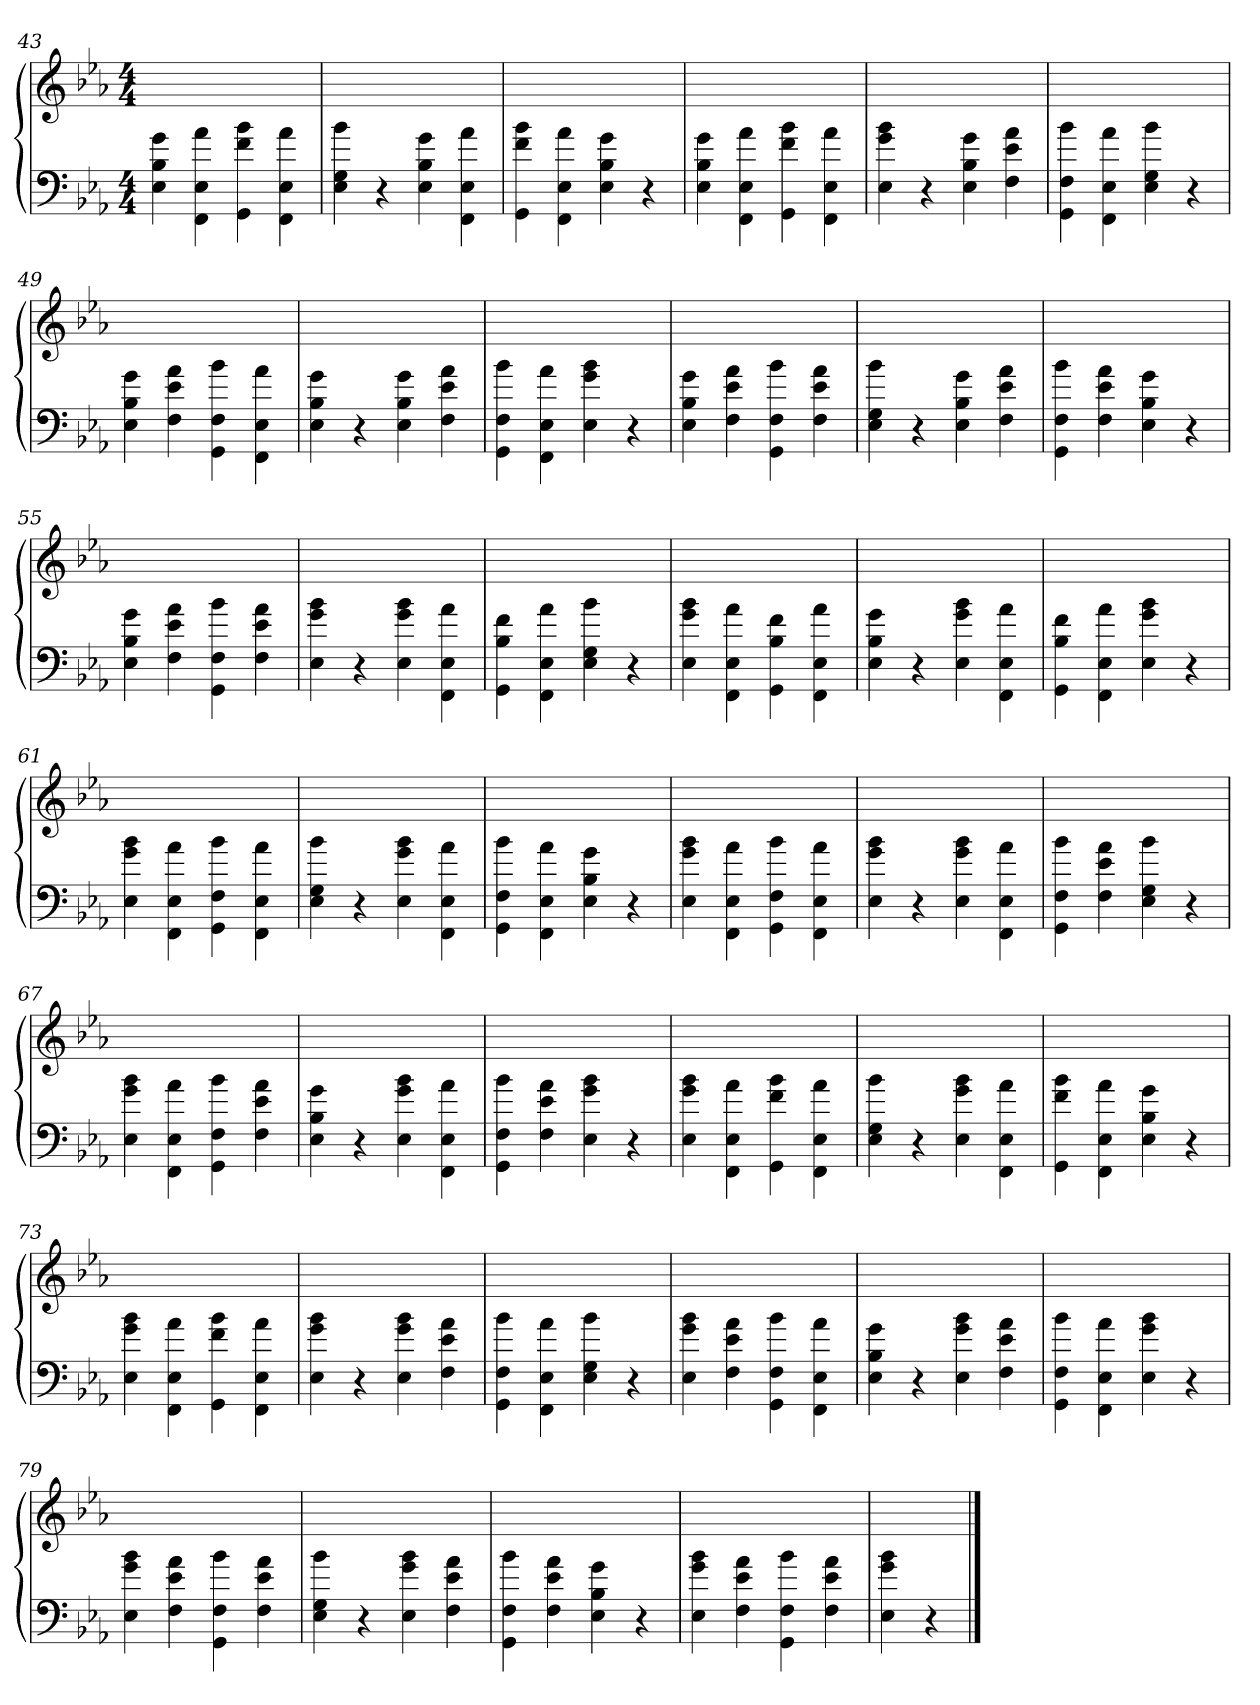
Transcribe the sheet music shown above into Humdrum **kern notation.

**kern	**kern
*part2	*part1
*staff2	*staff1
*clefF4	*clefG2
*k[b-e-a-]	*k[b-e-a-]
*E-:	*E-:
*M4/4	*M4/4
=43	=43
4E- 4B- 4g	1ryy
4FF 4E- 4a-	.
4GG 4f 4b-	.
4FF 4E- 4a-	.
=44	=44
4E- 4G 4b-	1ryy
4r	.
4E- 4B- 4g	.
4FF 4E- 4a-	.
=45	=45
4GG 4f 4b-	1ryy
4FF 4E- 4a-	.
4E- 4B- 4g	.
4r	.
=46	=46
4E- 4B- 4g	1ryy
4FF 4E- 4a-	.
4GG 4f 4b-	.
4FF 4E- 4a-	.
=47	=47
4E- 4g 4b-	1ryy
4r	.
4E- 4B- 4g	.
4F 4e- 4a-	.
=48	=48
4GG 4F 4b-	1ryy
4FF 4E- 4a-	.
4E- 4G 4b-	.
4r	.
=49	=49
4E- 4B- 4g	1ryy
4F 4e- 4a-	.
4GG 4F 4b-	.
4FF 4E- 4a-	.
=50	=50
4E- 4B- 4g	1ryy
4r	.
4E- 4B- 4g	.
4F 4e- 4a-	.
=51	=51
4GG 4F 4b-	1ryy
4FF 4E- 4a-	.
4E- 4g 4b-	.
4r	.
=52	=52
4E- 4B- 4g	1ryy
4F 4e- 4a-	.
4GG 4F 4b-	.
4F 4e- 4a-	.
=53	=53
4E- 4G 4b-	1ryy
4r	.
4E- 4B- 4g	.
4F 4e- 4a-	.
=54	=54
4GG 4F 4b-	1ryy
4F 4e- 4a-	.
4E- 4B- 4g	.
4r	.
=55	=55
4E- 4B- 4g	1ryy
4F 4e- 4a-	.
4GG 4F 4b-	.
4F 4e- 4a-	.
=56	=56
4E- 4g 4b-	1ryy
4r	.
4E- 4g 4b-	.
4FF 4E- 4a-	.
=57	=57
4GG 4B- 4f	1ryy
4FF 4E- 4a-	.
4E- 4G 4b-	.
4r	.
=58	=58
4E- 4g 4b-	1ryy
4FF 4E- 4a-	.
4GG 4B- 4f	.
4FF 4E- 4a-	.
=59	=59
4E- 4B- 4g	1ryy
4r	.
4E- 4g 4b-	.
4FF 4E- 4a-	.
=60	=60
4GG 4B- 4f	1ryy
4FF 4E- 4a-	.
4E- 4g 4b-	.
4r	.
=61	=61
4E- 4g 4b-	1ryy
4FF 4E- 4a-	.
4GG 4F 4b-	.
4FF 4E- 4a-	.
=62	=62
4E- 4G 4b-	1ryy
4r	.
4E- 4g 4b-	.
4FF 4E- 4a-	.
=63	=63
4GG 4F 4b-	1ryy
4FF 4E- 4a-	.
4E- 4B- 4g	.
4r	.
=64	=64
4E- 4g 4b-	1ryy
4FF 4E- 4a-	.
4GG 4F 4b-	.
4FF 4E- 4a-	.
=65	=65
4E- 4g 4b-	1ryy
4r	.
4E- 4g 4b-	.
4FF 4E- 4a-	.
=66	=66
4GG 4F 4b-	1ryy
4F 4e- 4a-	.
4E- 4G 4b-	.
4r	.
=67	=67
4E- 4g 4b-	1ryy
4FF 4E- 4a-	.
4GG 4F 4b-	.
4F 4e- 4a-	.
=68	=68
4E- 4B- 4g	1ryy
4r	.
4E- 4g 4b-	.
4FF 4E- 4a-	.
=69	=69
4GG 4F 4b-	1ryy
4F 4e- 4a-	.
4E- 4g 4b-	.
4r	.
=70	=70
4E- 4g 4b-	1ryy
4FF 4E- 4a-	.
4GG 4f 4b-	.
4FF 4E- 4a-	.
=71	=71
4E- 4G 4b-	1ryy
4r	.
4E- 4g 4b-	.
4FF 4E- 4a-	.
=72	=72
4GG 4f 4b-	1ryy
4FF 4E- 4a-	.
4E- 4B- 4g	.
4r	.
=73	=73
4E- 4g 4b-	1ryy
4FF 4E- 4a-	.
4GG 4f 4b-	.
4FF 4E- 4a-	.
=74	=74
4E- 4g 4b-	1ryy
4r	.
4E- 4g 4b-	.
4F 4e- 4a-	.
=75	=75
4GG 4F 4b-	1ryy
4FF 4E- 4a-	.
4E- 4G 4b-	.
4r	.
=76	=76
4E- 4g 4b-	1ryy
4F 4e- 4a-	.
4GG 4F 4b-	.
4FF 4E- 4a-	.
=77	=77
4E- 4B- 4g	1ryy
4r	.
4E- 4g 4b-	.
4F 4e- 4a-	.
=78	=78
4GG 4F 4b-	1ryy
4FF 4E- 4a-	.
4E- 4g 4b-	.
4r	.
=79	=79
4E- 4g 4b-	1ryy
4F 4e- 4a-	.
4GG 4F 4b-	.
4F 4e- 4a-	.
=80	=80
4E- 4G 4b-	1ryy
4r	.
4E- 4g 4b-	.
4F 4e- 4a-	.
=81	=81
4GG 4F 4b-	1ryy
4F 4e- 4a-	.
4E- 4B- 4g	.
4r	.
=82	=82
4E- 4g 4b-	1ryy
4F 4e- 4a-	.
4GG 4F 4b-	.
4F 4e- 4a-	.
=83	=83
4E- 4g 4b-	2ryy
4r	.
==	==
*-	*-
